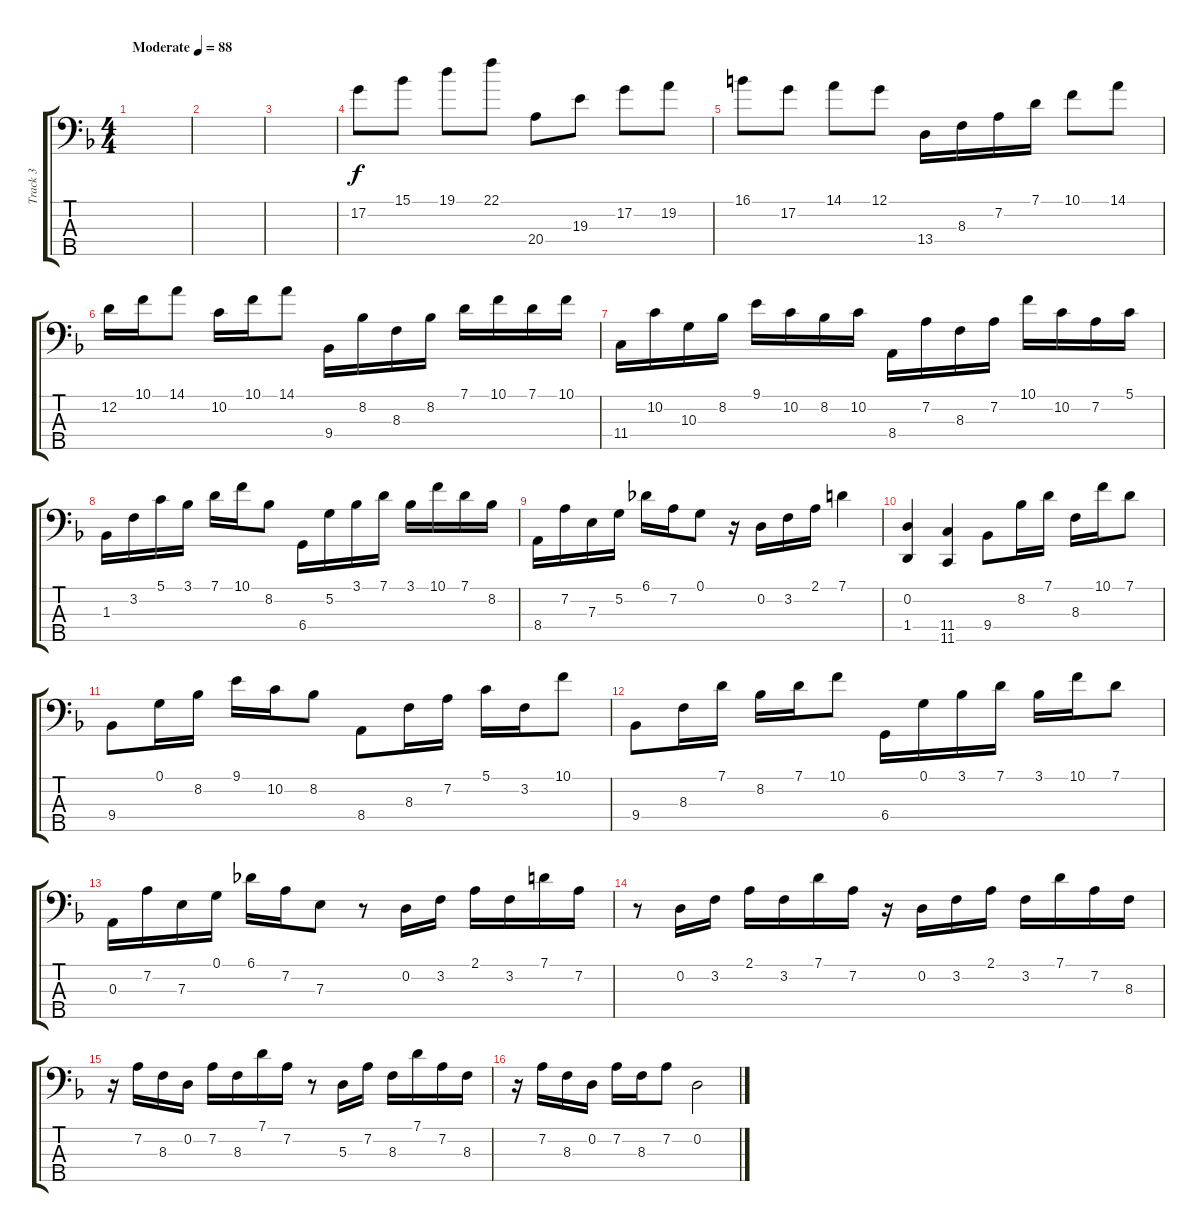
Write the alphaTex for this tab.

\track ("Track 3" "Track 3") {instrument acousticbass}
\staff {score tabs}
\tuning (G2 D2 A1 Db1 Db0) {hide}
\ts (4 4)
\tempo (88 "Moderate")
\clef f4
\ks dminor
|
|
|
17.2.8 15.1.8 19.1.8 22.1.8 20.4.8 19.3.8 17.2.8 19.2.8 |
16.1.8 17.2.8 14.1.8 12.1.8 13.4.16 8.3.16 7.2.16 7.1.16 10.1.8 14.1.8 |
12.2.16 10.1.16 14.1.8 10.2.16 10.1.16 14.1.8 9.4.16 8.2.16 8.3.16 8.2.16 7.1.16 10.1.16 7.1.16 10.1.16 |
11.4.16 10.2.16 10.3.16 8.2.16 9.1.16 10.2.16 8.2.16 10.2.16 8.4.16 7.2.16 8.3.16 7.2.16 10.1.16 10.2.16 7.2.16 5.1.16 |
1.3.16 3.2.16 5.1.16 3.1.16 7.1.16 10.1.16 8.2.8 6.4.16 5.2.16 3.1.16 7.1.16 3.1.16 10.1.16 7.1.16 8.2.16 |
8.4.16 7.2.16 7.3.16 5.2.16 6.1.16 7.2.16 0.1.8 r.16 0.2.16 3.2.16 2.1.16 7.1.4 |
(0.2 1.4).4 (11.4 11.5).4 9.4.8 8.2.16 7.1.16 8.3.16 10.1.16 7.1.8 |
9.4.8 0.1.16 8.2.16 9.1.16 10.2.16 8.2.8 8.4.8 8.3.16 7.2.16 5.1.16 3.2.16 10.1.8 |
9.4.8 8.3.16 7.1.16 8.2.16 7.1.16 10.1.8 6.4.16 0.1.16 3.1.16 7.1.16 3.1.16 10.1.16 7.1.8 |
0.3.16 7.2.16 7.3.16 0.1.16 6.1.16 7.2.16 7.3.8 r.8 0.2.16 3.2.16 2.1.16 3.2.16 7.1.16 7.2.16 |
r.8 0.2.16 3.2.16 2.1.16 3.2.16 7.1.16 7.2.16 r.16 0.2.16 3.2.16 2.1.16 3.2.16 7.1.16 7.2.16 8.3.16 |
r.16 7.2.16 8.3.16 0.2.16 7.2.16 8.3.16 7.1.16 7.2.16 r.8 5.3.16 7.2.16 8.3.16 7.1.16 7.2.16 8.3.16 |
r.16 7.2.16 8.3.16 0.2.16 7.2.16 8.3.16 7.2.8 0.2.2
